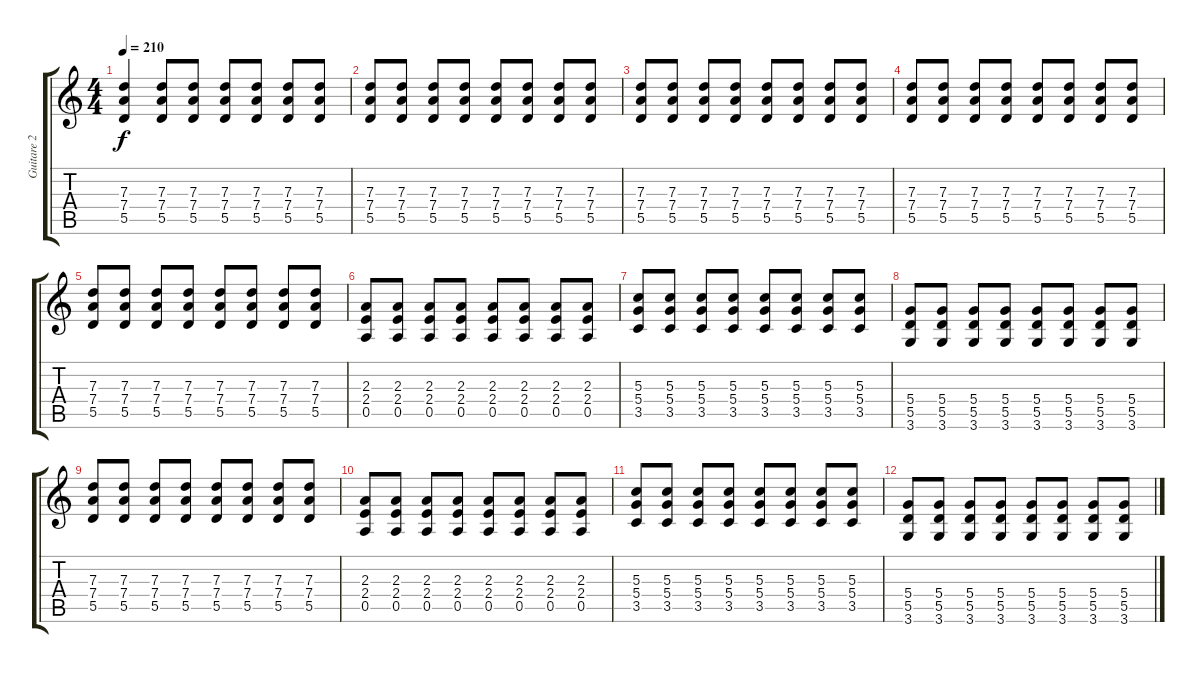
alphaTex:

\track ("Guitare 2" "Guitare 2") {instrument overdrivenguitar}
\staff {score tabs}
\tuning (E4 B3 G3 D3 A2 E2) {hide}
\ts (4 4)
\tempo 210
\clef g2
\ks c
(7.3 7.4 5.5).4{dy f} (7.3 7.4 5.5).8{instrument electricguitarmuted} (7.3 7.4 5.5).8 (7.3 7.4 5.5).8 (7.3 7.4 5.5).8 (7.3 7.4 5.5).8 (7.3 7.4 5.5).8 |
(7.3 7.4 5.5).8 (7.3 7.4 5.5).8 (7.3 7.4 5.5).8 (7.3 7.4 5.5).8 (7.3 7.4 5.5).8 (7.3 7.4 5.5).8 (7.3 7.4 5.5).8 (7.3 7.4 5.5).8 |
(7.3 7.4 5.5).8 (7.3 7.4 5.5).8 (7.3 7.4 5.5).8 (7.3 7.4 5.5).8 (7.3 7.4 5.5).8 (7.3 7.4 5.5).8 (7.3 7.4 5.5).8 (7.3 7.4 5.5).8 |
(7.3 7.4 5.5).8{volume 9} (7.3 7.4 5.5).8{volume 13 instrument overdrivenguitar} (7.3 7.4 5.5).8 (7.3 7.4 5.5).8 (7.3 7.4 5.5).8 (7.3 7.4 5.5).8 (7.3 7.4 5.5).8 (7.3 7.4 5.5).8 |
(7.3 7.4 5.5).8 (7.3 7.4 5.5).8 (7.3 7.4 5.5).8 (7.3 7.4 5.5).8 (7.3 7.4 5.5).8 (7.3 7.4 5.5).8 (7.3 7.4 5.5).8 (7.3 7.4 5.5).8 |
(2.3 2.4 0.5).8 (2.3 2.4 0.5).8 (2.3 2.4 0.5).8 (2.3 2.4 0.5).8 (2.3 2.4 0.5).8 (2.3 2.4 0.5).8 (2.3 2.4 0.5).8 (2.3 2.4 0.5).8 |
(5.3 5.4 3.5).8 (5.3 5.4 3.5).8 (5.3 5.4 3.5).8 (5.3 5.4 3.5).8 (5.3 5.4 3.5).8 (5.3 5.4 3.5).8 (5.3 5.4 3.5).8 (5.3 5.4 3.5).8 |
(5.4 5.5 3.6).8 (5.4 5.5 3.6).8 (5.4 5.5 3.6).8 (5.4 5.5 3.6).8 (5.4 5.5 3.6).8 (5.4 5.5 3.6).8 (5.4 5.5 3.6).8 (5.4 5.5 3.6).8 |
(7.3 7.4 5.5).8 (7.3 7.4 5.5).8 (7.3 7.4 5.5).8 (7.3 7.4 5.5).8 (7.3 7.4 5.5).8 (7.3 7.4 5.5).8 (7.3 7.4 5.5).8 (7.3 7.4 5.5).8 |
(2.3 2.4 0.5).8 (2.3 2.4 0.5).8 (2.3 2.4 0.5).8 (2.3 2.4 0.5).8 (2.3 2.4 0.5).8 (2.3 2.4 0.5).8 (2.3 2.4 0.5).8 (2.3 2.4 0.5).8 |
(5.3 5.4 3.5).8 (5.3 5.4 3.5).8 (5.3 5.4 3.5).8 (5.3 5.4 3.5).8 (5.3 5.4 3.5).8 (5.3 5.4 3.5).8 (5.3 5.4 3.5).8 (5.3 5.4 3.5).8 |
(5.4 5.5 3.6).8 (5.4 5.5 3.6).8 (5.4 5.5 3.6).8 (5.4 5.5 3.6).8 (5.4 5.5 3.6).8 (5.4 5.5 3.6).8 (5.4 5.5 3.6).8 (5.4 5.5 3.6).8
